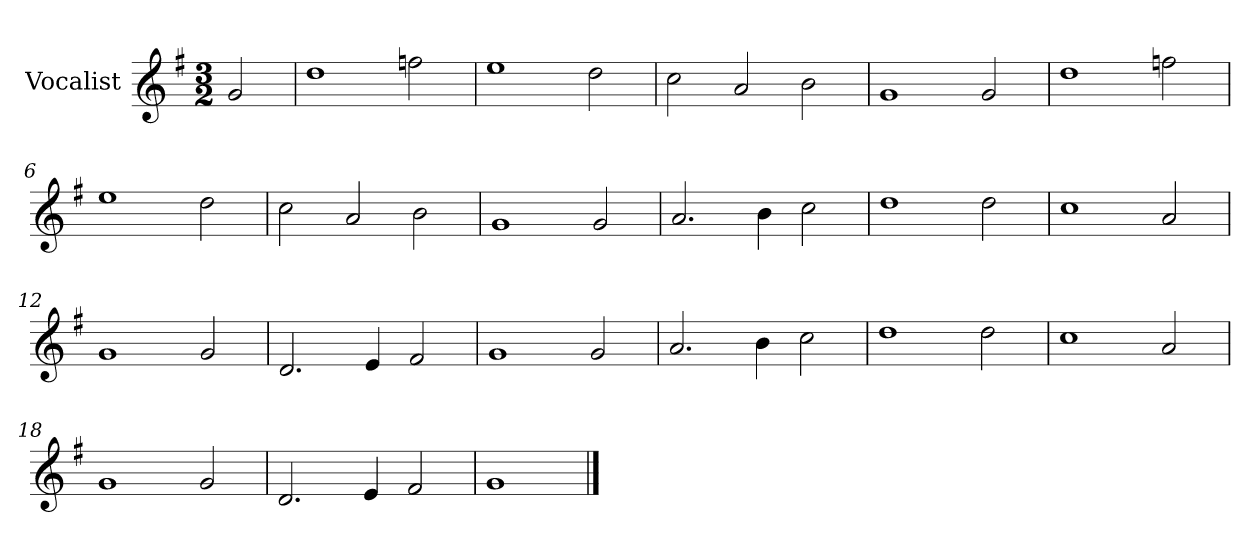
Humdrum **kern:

**kern
*part1
*staff1
*I"Vocalist
*k[f#]
*G:
*M3/2
=
2g
=1
1dd
2ffn
=2
1ee
2dd
=3
2cc
2a
2b
=4
1g
2g
=5
1dd
2ffn
=6
1ee
2dd
=7
2cc
2a
2b
=8
1g
2g
=9
2.a
4b
2cc
=10
1dd
2dd
=11
1cc
2a
=12
1g
2g
=13
2.d
4e
2f#
=14
1g
2g
=15
2.a
4b
2cc
=16
1dd
2dd
=17
1cc
2a
=18
1g
2g
=19
2.d
4e
2f#
=20
1g
==
*-
